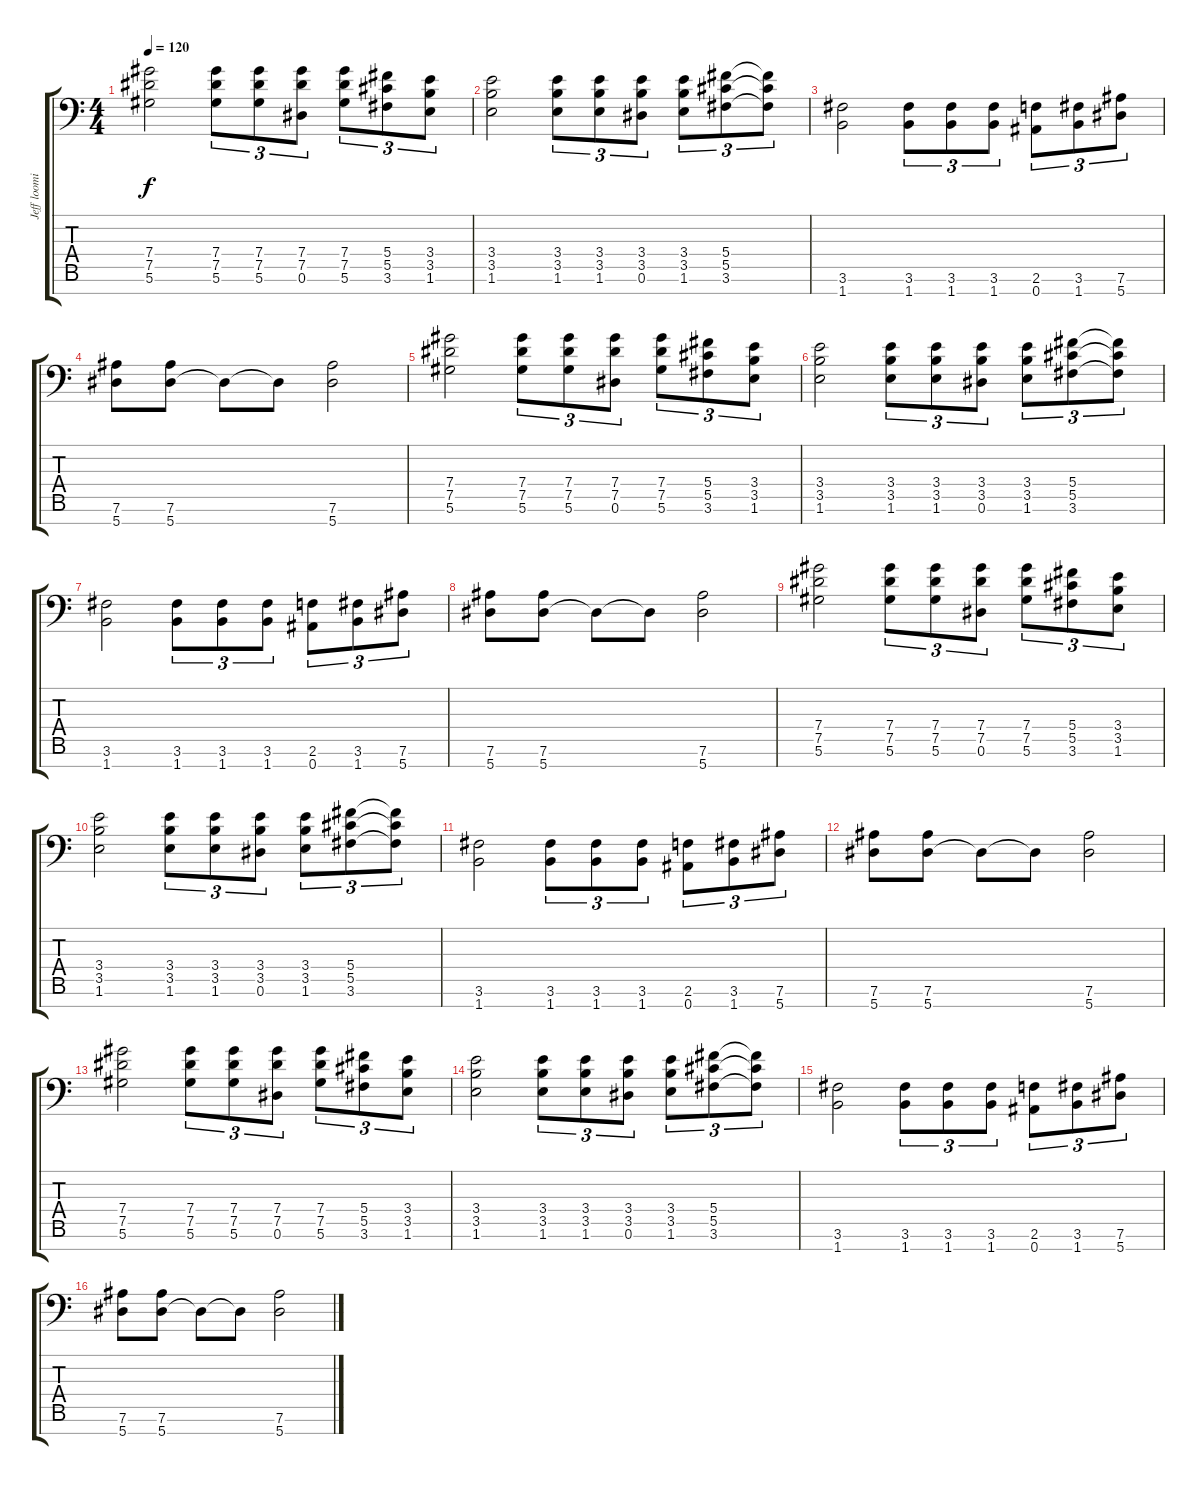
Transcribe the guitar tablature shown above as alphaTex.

\track ("Jeff loomis" "Jeff loomi") {instrument distortionguitar}
\staff {score tabs}
\tuning (Eb4 Bb3 Gb3 Db3 Ab2 Eb2 Bb1) {hide}
\ts (4 4)
\tempo 120
\clef f4
\ks c
(7.4 7.5 5.6).2{dy f} (7.4 7.5 5.6).8{tu (3 2)} (7.4 7.5 5.6).8{tu (3 2)} (7.4 7.5 0.6).8{tu (3 2)} (7.4 7.5 5.6).8{tu (3 2)} (5.4 5.5 3.6).8{tu (3 2)} (3.4 3.5 1.6).8{tu (3 2)} |
(3.4 3.5 1.6).2 (3.4 3.5 1.6).8{tu (3 2)} (3.4 3.5 1.6).8{tu (3 2)} (3.4 3.5 0.6).8{tu (3 2)} (3.4 3.5 1.6).8{tu (3 2)} (5.4 5.5 3.6).8{tu (3 2)} (5.4{t} 5.5{t} 3.6{t}).8{tu (3 2)} |
(3.6 1.7).2 (3.6 1.7).8{tu (3 2)} (3.6 1.7).8{tu (3 2)} (3.6 1.7).8{tu (3 2)} (2.6 0.7).8{tu (3 2)} (3.6 1.7).8{tu (3 2)} (7.6 5.7).8{tu (3 2)} |
(7.6 5.7).8 (7.6 5.7).8 5.7{t}.8 5.7{t}.8 (7.6 5.7).2 |
(7.4 7.5 5.6).2 (7.4 7.5 5.6).8{tu (3 2)} (7.4 7.5 5.6).8{tu (3 2)} (7.4 7.5 0.6).8{tu (3 2)} (7.4 7.5 5.6).8{tu (3 2)} (5.4 5.5 3.6).8{tu (3 2)} (3.4 3.5 1.6).8{tu (3 2)} |
(3.4 3.5 1.6).2 (3.4 3.5 1.6).8{tu (3 2)} (3.4 3.5 1.6).8{tu (3 2)} (3.4 3.5 0.6).8{tu (3 2)} (3.4 3.5 1.6).8{tu (3 2)} (5.4 5.5 3.6).8{tu (3 2)} (5.4{t} 5.5{t} 3.6{t}).8{tu (3 2)} |
(3.6 1.7).2 (3.6 1.7).8{tu (3 2)} (3.6 1.7).8{tu (3 2)} (3.6 1.7).8{tu (3 2)} (2.6 0.7).8{tu (3 2)} (3.6 1.7).8{tu (3 2)} (7.6 5.7).8{tu (3 2)} |
(7.6 5.7).8 (7.6 5.7).8 5.7{t}.8 5.7{t}.8 (7.6 5.7).2 |
(7.4 7.5 5.6).2 (7.4 7.5 5.6).8{tu (3 2)} (7.4 7.5 5.6).8{tu (3 2)} (7.4 7.5 0.6).8{tu (3 2)} (7.4 7.5 5.6).8{tu (3 2)} (5.4 5.5 3.6).8{tu (3 2)} (3.4 3.5 1.6).8{tu (3 2)} |
(3.4 3.5 1.6).2 (3.4 3.5 1.6).8{tu (3 2)} (3.4 3.5 1.6).8{tu (3 2)} (3.4 3.5 0.6).8{tu (3 2)} (3.4 3.5 1.6).8{tu (3 2)} (5.4 5.5 3.6).8{tu (3 2)} (5.4{t} 5.5{t} 3.6{t}).8{tu (3 2)} |
(3.6 1.7).2 (3.6 1.7).8{tu (3 2)} (3.6 1.7).8{tu (3 2)} (3.6 1.7).8{tu (3 2)} (2.6 0.7).8{tu (3 2)} (3.6 1.7).8{tu (3 2)} (7.6 5.7).8{tu (3 2)} |
(7.6 5.7).8 (7.6 5.7).8 5.7{t}.8 5.7{t}.8 (7.6 5.7).2 |
(7.4 7.5 5.6).2 (7.4 7.5 5.6).8{tu (3 2)} (7.4 7.5 5.6).8{tu (3 2)} (7.4 7.5 0.6).8{tu (3 2)} (7.4 7.5 5.6).8{tu (3 2)} (5.4 5.5 3.6).8{tu (3 2)} (3.4 3.5 1.6).8{tu (3 2)} |
(3.4 3.5 1.6).2 (3.4 3.5 1.6).8{tu (3 2)} (3.4 3.5 1.6).8{tu (3 2)} (3.4 3.5 0.6).8{tu (3 2)} (3.4 3.5 1.6).8{tu (3 2)} (5.4 5.5 3.6).8{tu (3 2)} (5.4{t} 5.5{t} 3.6{t}).8{tu (3 2)} |
(3.6 1.7).2 (3.6 1.7).8{tu (3 2)} (3.6 1.7).8{tu (3 2)} (3.6 1.7).8{tu (3 2)} (2.6 0.7).8{tu (3 2)} (3.6 1.7).8{tu (3 2)} (7.6 5.7).8{tu (3 2)} |
(7.6 5.7).8 (7.6 5.7).8 5.7{t}.8 5.7{t}.8 (7.6 5.7).2
